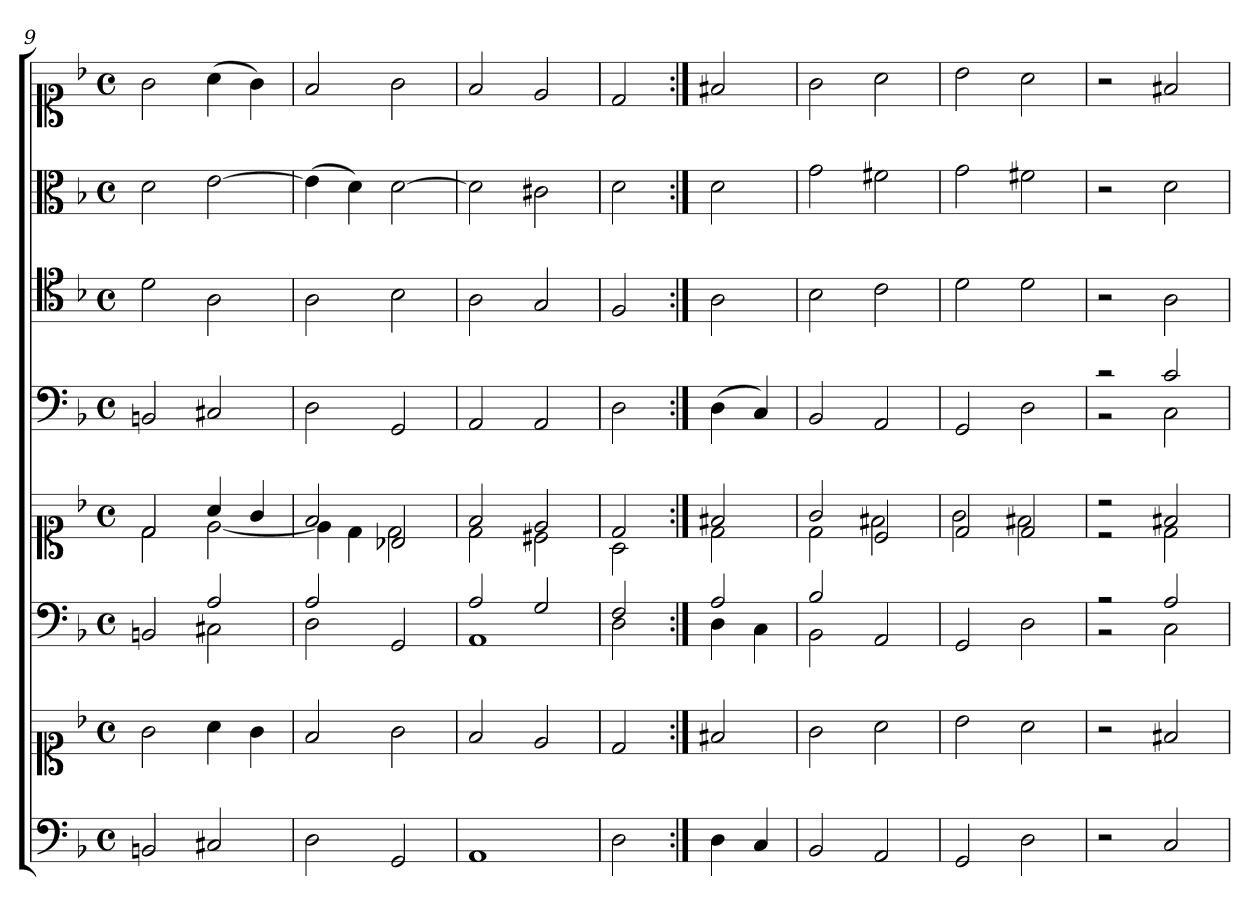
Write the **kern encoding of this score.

**kern	**kern	**kern	**kern	**kern	**kern	**kern	**kern
*part6	*part6	*part5	*part5	*part4	*part3	*part2	*part1
*staff8	*staff7	*staff6	*staff5	*staff4	*staff3	*staff2	*staff1
*clefF4	*clefC1	*clefF4	*clefC1	*clefF4	*clefC4	*clefC3	*clefC1
*k[b-]	*k[b-]	*k[b-]	*k[b-]	*k[b-]	*k[b-]	*k[b-]	*k[b-]
*F:	*F:	*F:	*F:	*F:	*F:	*F:	*F:
*M4/4	*M4/4	*M4/4	*M4/4	*M4/4	*M4/4	*M4/4	*M4/4
*met(c)	*met(c)	*met(c)	*met(c)	*met(c)	*met(c)	*met(c)	*met(c)
=9	=9	=9	=9	=9	=9	=9	=9
*	*	*^	*^	*	*	*	*
2BBn	2g	2ryy	2BBn	2d	2d	2BBn	2d	2d	2g
2C#X	4a	2A	2C#X	4a	[2e	2C#X	2A	[2e	(4a
.	4g	.	.	4g	.	.	.	.	4g)
=10	=10	=10	=10	=10	=10	=10	=10	=10	=10
2D	2f	2A	2D	2f	4e]	2D	2A	(4e]	2f
.	.	.	.	.	4d	.	.	4d)	.
2GG	2g	2ryy	2GG	2B-X	2d	2GG	2B-	[2d	2g
=11	=11	=11	=11	=11	=11	=11	=11	=11	=11
1AA	2f	2A	1AA	2f	2d	2AA	2A	2d]	2f
.	2e	2G	.	2e	2c#X	2AA	2G	2c#X	2e
=12	=12	=12	=12	=12	=12	=12	=12	=12	=12
2D	2d	2F	2D	2d	2A	2D	2F	2d	2d
=13:|!	=13:|!	=13:|!	=13:|!	=13:|!	=13:|!	=13:|!	=13:|!	=13:|!	=13:|!
4D	2f#X	2A	4D	2f#X	2d	(4D	2A	2d	2f#X
4C	.	.	4C	.	.	4C)	.	.	.
=14	=14	=14	=14	=14	=14	=14	=14	=14	=14
2BB-	2g	2B-	2BB-	2g	2d	2BB-	2B-	2g	2g
2AA	2a	2ryy	2AA	2c	2f#X	2AA	2c	2f#X	2a
*	*	*v	*v	*	*	*	*	*	*
=15	=15	=15	=15	=15	=15	=15	=15	=15
2GG	2b-	2GG	2d	2g	2GG	2d	2g	2b-
2D	2a	2D	2d	2f#X	2D	2d	2f#X	2a
=16	=16	=16	=16	=16	=16	=16	=16	=16
*	*	*^	*	*	*^	*	*	*
2r	2r	2r	2r	2r	2r	2r	2r	2r	2r	2r
2C	2f#X	2A	2C	2f#X	2d	2c	2C	2A	2d	2f#X
*	*	*v	*v	*	*	*v	*v	*	*	*
*	*	*	*v	*v	*	*	*	*
=	=	=	=	=	=	=	=
*-	*-	*-	*-	*-	*-	*-	*-
